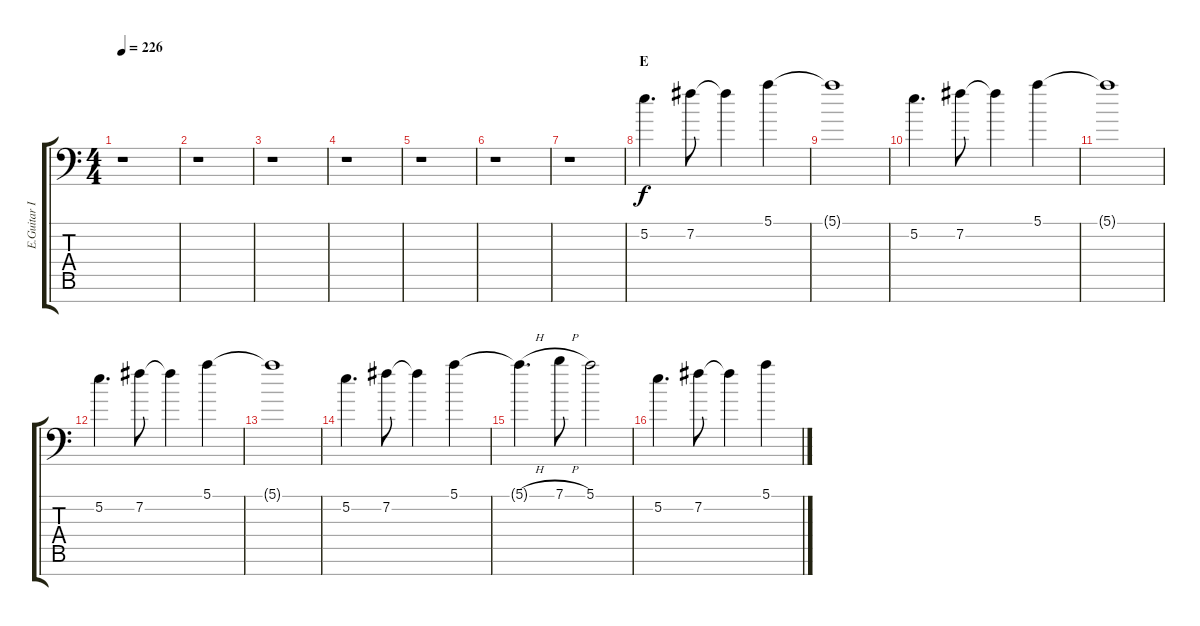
\track ("E.Guitar III" "E.Guitar I") {instrument overdrivenguitar}
\staff {score tabs}
\tuning (E4 B3 G3 D3 A2 D2 A1) {hide}
\ts (4 4)
\tempo 226
\clef f4
\ks c
r.1{dy f} |
r.1 |
r.1 |
r.1 |
r.1 |
r.1 |
r.1 |
\section ("" "E")
5.2.4{d} 7.2.8 7.2{t}.4 5.1.4 |
5.1{t}.1 |
5.2.4{d} 7.2.8 7.2{t}.4 5.1.4 |
5.1{t}.1 |
5.2.4{d} 7.2.8 7.2{t}.4 5.1.4 |
5.1{t}.1 |
5.2.4{d} 7.2.8 7.2{t}.4 5.1.4 |
5.1{h t}.4{d} 7.1{h}.8 5.1.2 |
5.2.4{d} 7.2.8 7.2{t}.4 5.1.4
